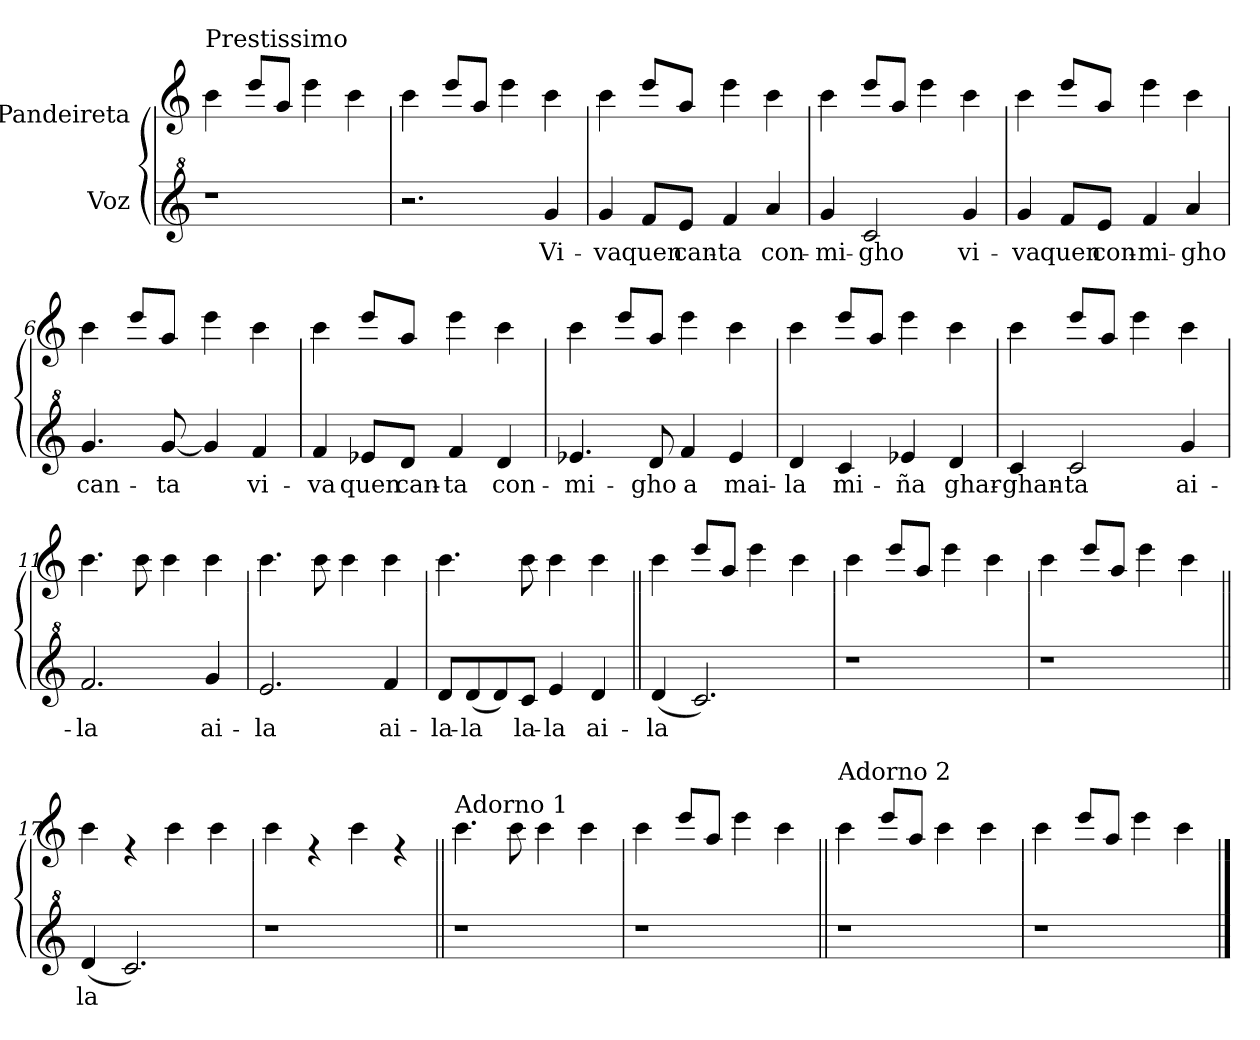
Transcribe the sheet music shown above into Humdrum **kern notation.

**kern	**text	**kern
*part2	*part2	*part1
*staff2	*staff2	*staff1
*I"Voz	*	*I"Pandeireta
*	*	*stria1
*clefG^2	*	*clefG2
*k[]	*	*k[]
*C:	*	*C:
=1	=1	=1
!	!	!LO:TX:a:t=Prestissimo
1r	.	4b\
.	.	8dd/L
.	.	8g/J
.	.	4dd\
.	.	4b\
=2	=2	=2
2.r	.	4b\
.	.	8dd/L
.	.	8g/J
.	.	4dd\
4gg/	-Vi-	4b\
=3	=3	=3
4gg/	-va	4b\
8ff/L	quen	8dd/L
8ee/J	can-	8g/J
4ff/	-ta	4dd\
4aa/	con-	4b\
=4	=4	=4
4gg/	-mi-	4b\
2cc/	-gho	8dd/L
.	.	8g/J
.	.	4dd\
4gg/	vi-	4b\
=5	=5	=5
4gg/	-va	4b\
8ff/L	quen	8dd/L
8ee/J	con-	8g/J
4ff/	-mi-	4dd\
4aa/	-gho	4b\
!!LO:LB:g=z
=6	=6	=6
4.gg/	can-	4b\
.	.	8dd/L
[8gg/	-ta	8g/J
4gg/]	.	4dd\
4ff/	vi-	4b\
=7	=7	=7
4ff/	-va	4b\
8ee-X/L	quen	8dd/L
8dd/J	can-	8g/J
4ff/	-ta	4dd\
4dd/	con-	4b\
=8	=8	=8
4.ee-X/	-mi-	4b\
.	.	8dd/L
8dd/	-gho	8g/J
4ff/	a	4dd\
4ee-/	mai-	4b\
=9	=9	=9
4dd/	-la	4b\
4cc/	mi-	8dd/L
.	.	8g/J
4ee-X/	-ña	4dd\
4dd/	ghar-	4b\
=10	=10	=10
4cc/	-ghan-	4b\
2cc/	-ta	8dd/L
.	.	8g/J
.	.	4dd\
4gg/	ai-	4b\
!!LO:LB:g=z
=11	=11	=11
2.ff/	-la	4.b\
.	.	8b\
.	.	4b\
4gg/	ai-	4b\
=12	=12	=12
2.ee/	-la	4.b\
.	.	8b\
.	.	4b\
4ff/	ai-	4b\
=13	=13	=13
8dd/L	-la-	4.b\
(8dd/	-la	.
8dd/)	.	.
8cc/J	la-	8b\
4ee/	-la	4b\
4dd/	ai-	4b\
=14||	=14||	=14||
(4dd/	-la	4b\
2.cc/)	.	8dd/L
.	.	8g/J
.	.	4dd\
.	.	4b\
=15	=15	=15
1r	.	4b\
.	.	8dd/L
.	.	8g/J
.	.	4dd\
.	.	4b\
=16	=16	=16
1r	.	4b\
.	.	8dd/L
.	.	8g/J
.	.	4dd\
.	.	4b\
=17||	=17||	=17||
(4dd/	-la	4b\
2.cc/)	.	4r
.	.	4b\
.	.	4b\
!!LO:LB:g=z
=18	=18	=18
1r	.	4b\
.	.	4r
.	.	4b\
.	.	4r
=19||	=19||	=19||
!	!	!LO:TX:a:t=Adorno 1
1r	.	4.b\
.	.	8b\
.	.	4b\
.	.	4b\
=20	=20	=20
1r	.	4b\
.	.	8dd/L
.	.	8g/J
.	.	4dd\
.	.	4b\
=21||	=21||	=21||
!	!	!LO:TX:a:t=Adorno 2
1r	.	4b\
.	.	8dd/L
.	.	8g/J
.	.	4b\
.	.	4b\
=22	=22	=22
1r	.	4b\
.	.	8dd/L
.	.	8g/J
.	.	4dd\
.	.	4b\
==	==	==
*-	*-	*-
